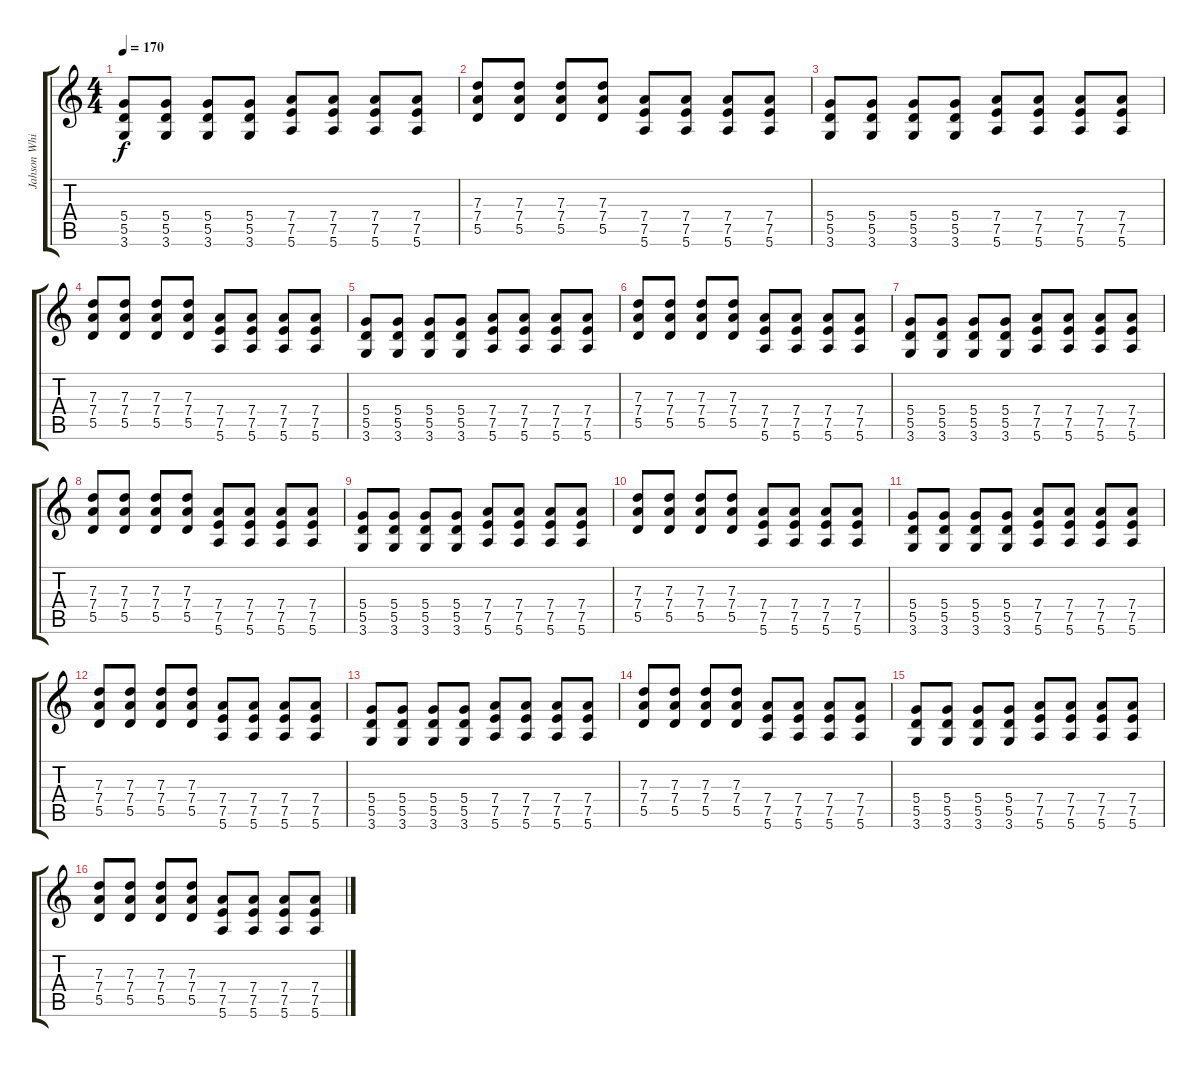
\track ("Jahson White" "Jahson Whi") {instrument distortionguitar}
\staff {score tabs}
\tuning (E4 B3 G3 D3 A2 E2) {hide}
\ts (4 4)
\tempo 170
\clef g2
\ks c
(5.4 5.5 3.6).8{dy f} (5.4 5.5 3.6).8 (5.4 5.5 3.6).8 (5.4 5.5 3.6).8 (7.4 7.5 5.6).8 (7.4 7.5 5.6).8 (7.4 7.5 5.6).8 (7.4 7.5 5.6).8 |
(7.3 7.4 5.5).8 (7.3 7.4 5.5).8 (7.3 7.4 5.5).8 (7.3 7.4 5.5).8 (7.4 7.5 5.6).8 (7.4 7.5 5.6).8 (7.4 7.5 5.6).8 (7.4 7.5 5.6).8 |
(5.4 5.5 3.6).8 (5.4 5.5 3.6).8 (5.4 5.5 3.6).8 (5.4 5.5 3.6).8 (7.4 7.5 5.6).8 (7.4 7.5 5.6).8 (7.4 7.5 5.6).8 (7.4 7.5 5.6).8 |
(7.3 7.4 5.5).8 (7.3 7.4 5.5).8 (7.3 7.4 5.5).8 (7.3 7.4 5.5).8 (7.4 7.5 5.6).8 (7.4 7.5 5.6).8 (7.4 7.5 5.6).8 (7.4 7.5 5.6).8 |
(5.4 5.5 3.6).8 (5.4 5.5 3.6).8 (5.4 5.5 3.6).8 (5.4 5.5 3.6).8 (7.4 7.5 5.6).8 (7.4 7.5 5.6).8 (7.4 7.5 5.6).8 (7.4 7.5 5.6).8 |
(7.3 7.4 5.5).8 (7.3 7.4 5.5).8 (7.3 7.4 5.5).8 (7.3 7.4 5.5).8 (7.4 7.5 5.6).8 (7.4 7.5 5.6).8 (7.4 7.5 5.6).8 (7.4 7.5 5.6).8 |
(5.4 5.5 3.6).8 (5.4 5.5 3.6).8 (5.4 5.5 3.6).8 (5.4 5.5 3.6).8 (7.4 7.5 5.6).8 (7.4 7.5 5.6).8 (7.4 7.5 5.6).8 (7.4 7.5 5.6).8 |
(7.3 7.4 5.5).8 (7.3 7.4 5.5).8 (7.3 7.4 5.5).8 (7.3 7.4 5.5).8 (7.4 7.5 5.6).8 (7.4 7.5 5.6).8 (7.4 7.5 5.6).8 (7.4 7.5 5.6).8 |
(5.4 5.5 3.6).8 (5.4 5.5 3.6).8 (5.4 5.5 3.6).8 (5.4 5.5 3.6).8 (7.4 7.5 5.6).8 (7.4 7.5 5.6).8 (7.4 7.5 5.6).8 (7.4 7.5 5.6).8 |
(7.3 7.4 5.5).8 (7.3 7.4 5.5).8 (7.3 7.4 5.5).8 (7.3 7.4 5.5).8 (7.4 7.5 5.6).8 (7.4 7.5 5.6).8 (7.4 7.5 5.6).8 (7.4 7.5 5.6).8 |
(5.4 5.5 3.6).8 (5.4 5.5 3.6).8 (5.4 5.5 3.6).8 (5.4 5.5 3.6).8 (7.4 7.5 5.6).8 (7.4 7.5 5.6).8 (7.4 7.5 5.6).8 (7.4 7.5 5.6).8 |
(7.3 7.4 5.5).8 (7.3 7.4 5.5).8 (7.3 7.4 5.5).8 (7.3 7.4 5.5).8 (7.4 7.5 5.6).8 (7.4 7.5 5.6).8 (7.4 7.5 5.6).8 (7.4 7.5 5.6).8 |
(5.4 5.5 3.6).8 (5.4 5.5 3.6).8 (5.4 5.5 3.6).8 (5.4 5.5 3.6).8 (7.4 7.5 5.6).8 (7.4 7.5 5.6).8 (7.4 7.5 5.6).8 (7.4 7.5 5.6).8 |
(7.3 7.4 5.5).8 (7.3 7.4 5.5).8 (7.3 7.4 5.5).8 (7.3 7.4 5.5).8 (7.4 7.5 5.6).8 (7.4 7.5 5.6).8 (7.4 7.5 5.6).8 (7.4 7.5 5.6).8 |
(5.4 5.5 3.6).8 (5.4 5.5 3.6).8 (5.4 5.5 3.6).8 (5.4 5.5 3.6).8 (7.4 7.5 5.6).8 (7.4 7.5 5.6).8 (7.4 7.5 5.6).8 (7.4 7.5 5.6).8 |
(7.3 7.4 5.5).8 (7.3 7.4 5.5).8 (7.3 7.4 5.5).8 (7.3 7.4 5.5).8 (7.4 7.5 5.6).8 (7.4 7.5 5.6).8 (7.4 7.5 5.6).8 (7.4 7.5 5.6).8
